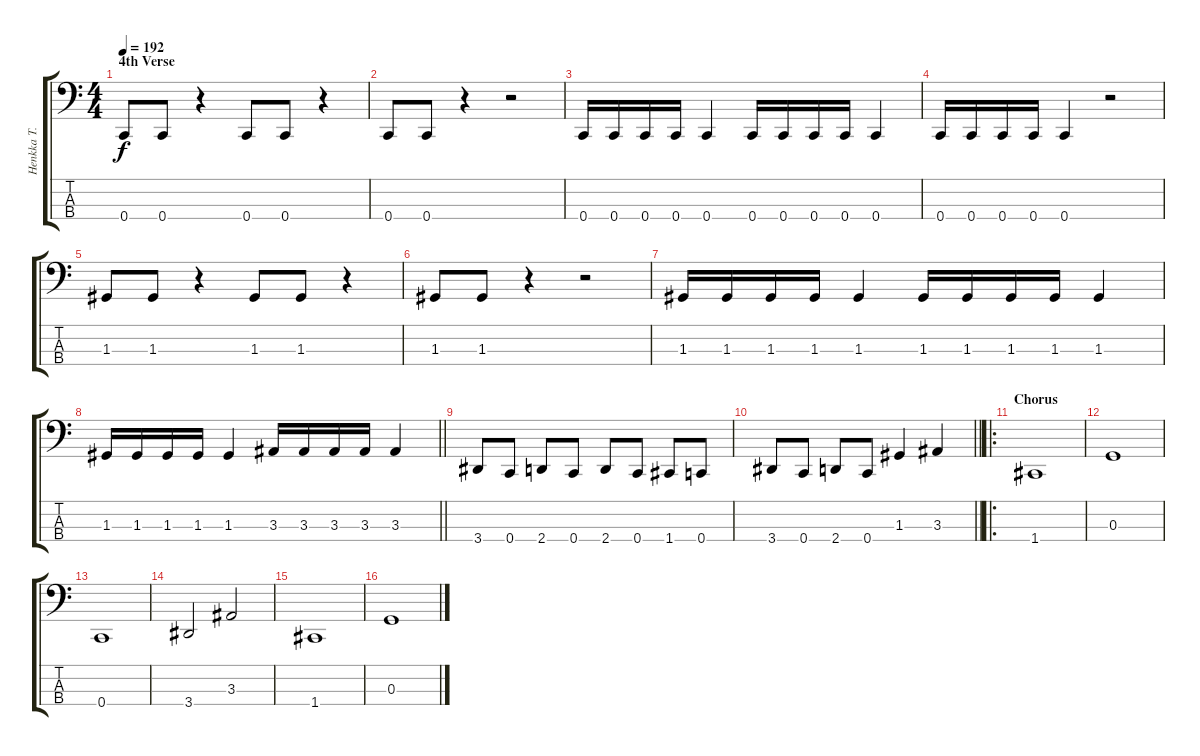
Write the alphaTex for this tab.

\track ("Henkka T. Blacksmith" "Henkka T. ") {instrument electricbasspick}
\staff {score tabs}
\tuning (F2 C2 G1 C1) {hide}
\ts (4 4)
\section ("" "4th Verse")
\tempo 192
\clef f4
\ks c
0.4.8{dy f} 0.4.8 r.4 0.4.8 0.4.8 r.4 |
0.4.8 0.4.8 r.4 r.2 |
0.4.16 0.4.16 0.4.16 0.4.16 0.4.4 0.4.16 0.4.16 0.4.16 0.4.16 0.4.4 |
0.4.16 0.4.16 0.4.16 0.4.16 0.4.4 r.2 |
1.3.8 1.3.8 r.4 1.3.8 1.3.8 r.4 |
1.3.8 1.3.8 r.4 r.2 |
1.3.16 1.3.16 1.3.16 1.3.16 1.3.4 1.3.16 1.3.16 1.3.16 1.3.16 1.3.4 |
\barLineRight lightlight
1.3.16 1.3.16 1.3.16 1.3.16 1.3.4 3.3.16 3.3.16 3.3.16 3.3.16 3.3.4 |
3.4.8 0.4.8 2.4.8 0.4.8 2.4.8 0.4.8 1.4.8 0.4.8 |
\barLineRight lightlight
3.4.8 0.4.8 2.4.8 0.4.8 1.3.4 3.3.4 |
\ro
\section ("" "Chorus")
1.4.1 |
0.3.1 |
0.4.1 |
3.4.2 3.3.2 |
1.4.1 |
0.3.1
